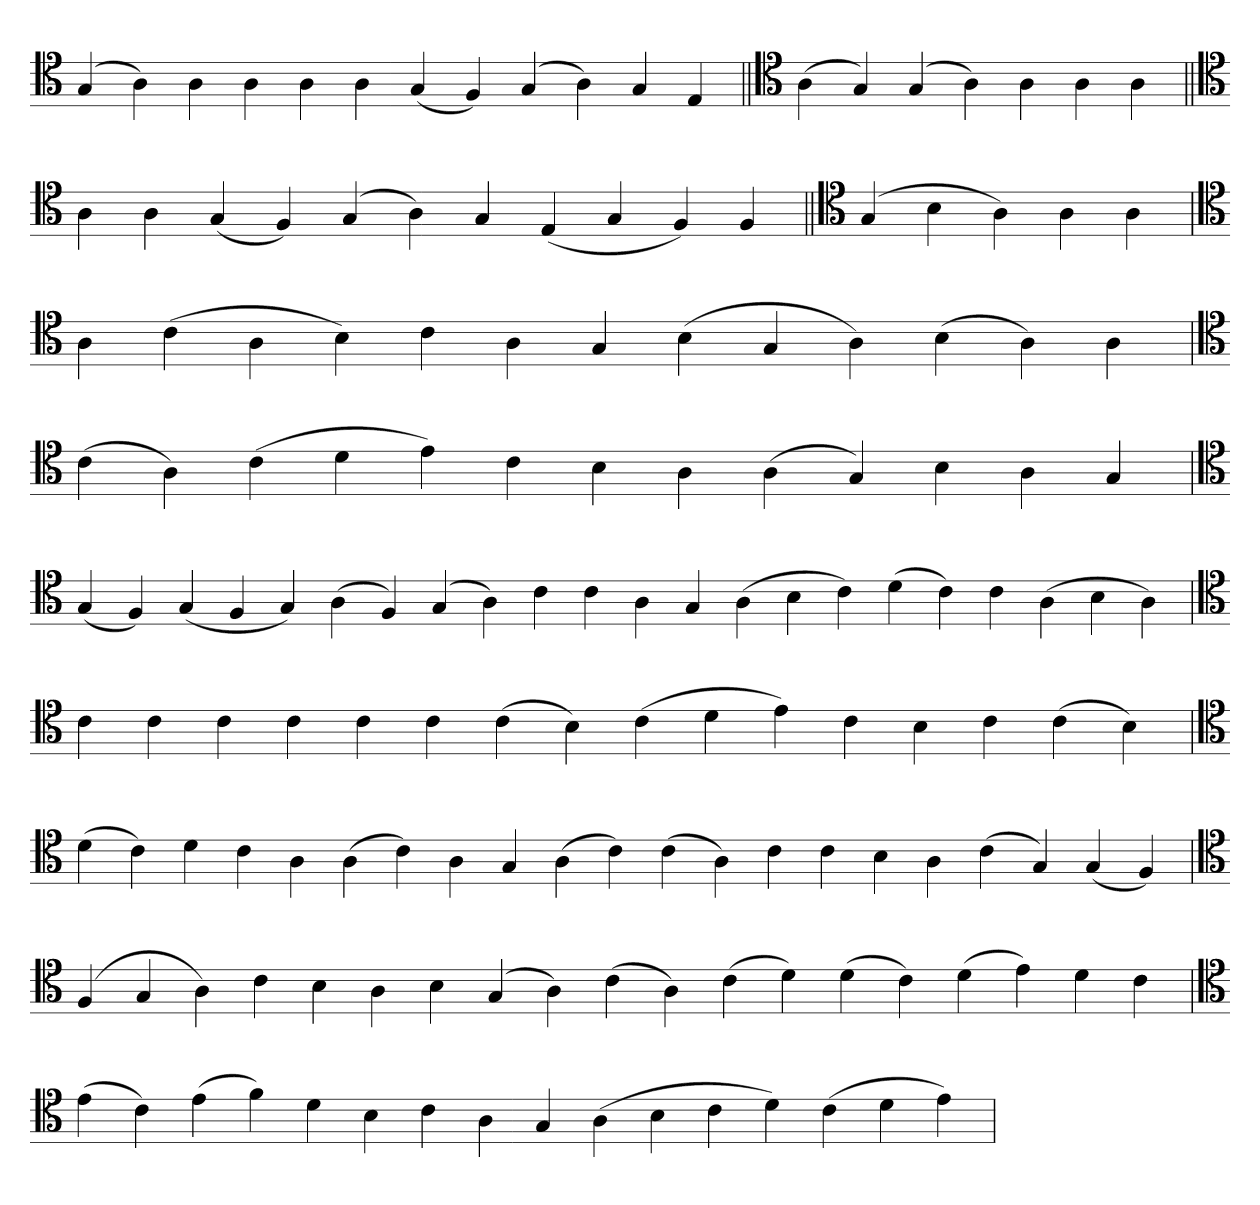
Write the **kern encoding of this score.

**kern
*part1
*staff1
*clefC4
=
(4G
4A)
4A
4A
4A
4A
(4G
4F)
(4G
4A)
4G
4E
=||
*clefC4
(4A
4G)
(4G
4A)
4A
4A
4A
=||
*clefC4
4A
4A
(4G
4F)
(4G
4A)
4G
(4E
4G
4F)
4F
=||
*clefC4
(4G
4B
4A)
4A
4A
=`
*clefC4
4A
(4c
4A
4B)
4c
4A
4G
(4B
4G
4A)
(4B
4A)
4A
='
*clefC4
(4c
4A)
(4c
4d
4e)
4c
4B
4A
(4A
4G)
4B
4A
4G
=`
*clefC4
(4G
4F)
(4G
4F
4G)
(4A
4F)
(4G
4A)
4c
4c
4A
4G
(4A
4B
4c)
(4d
4c)
4c
(4A
4B
4A)
=
*clefC4
4c
4c
4c
4c
4c
4c
(4c
4B)
(4c
4d
4e)
4c
4B
4c
(4c
4B)
=`
*clefC4
(4d
4c)
4d
4c
4A
(4A
4c)
4A
4G
(4A
4c)
(4c
4A)
4c
4c
4B
4A
(4c
4G)
(4G
4F)
=
*clefC4
(4F
4G
4A)
4c
4B
4A
4B
(4G
4A)
(4c
4A)
(4c
4d)
(4d
4c)
(4d
4e)
4d
4c
=`
*clefC4
(4e
4c)
(4e
4f)
4d
4B
4c
4A
4G
(4A
4B
4c
4d)
(4c
4d
4e)
=`
*-
